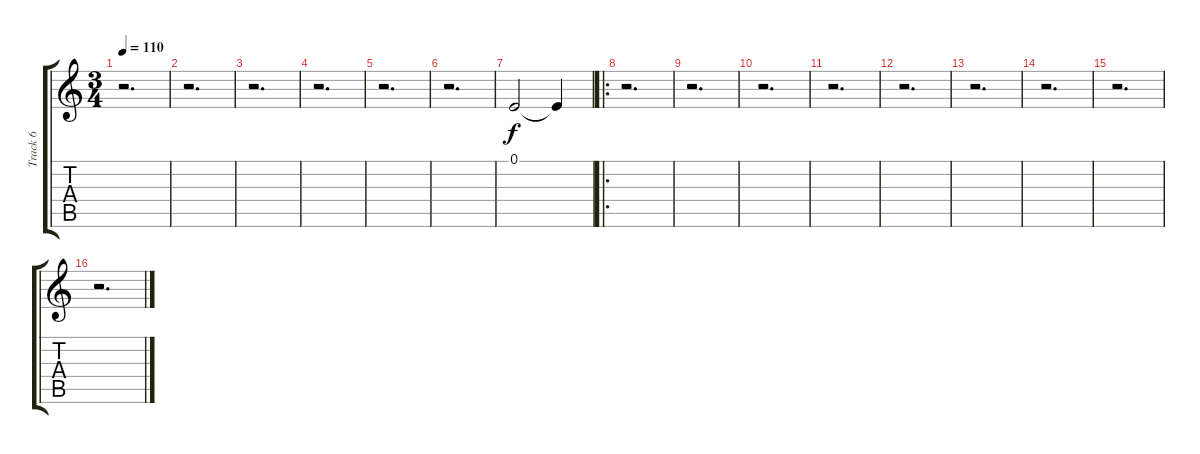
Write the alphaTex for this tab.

\track ("Track 6" "Track 6") {instrument reversecymbal}
\staff {score tabs}
\tuning (E4 B3 G3 D3 A2 E2) {hide}
\ts (3 4)
\tempo 110
\clef g2
\ks c
r.2{d dy f} |
r.2{d} |
r.2{d} |
r.2{d} |
r.2{d} |
r.2{d} |
0.1.2 0.1{t}.4 |
\ro
r.2{d} |
r.2{d} |
r.2{d} |
r.2{d} |
r.2{d} |
r.2{d} |
r.2{d} |
r.2{d} |
r.2{d}
